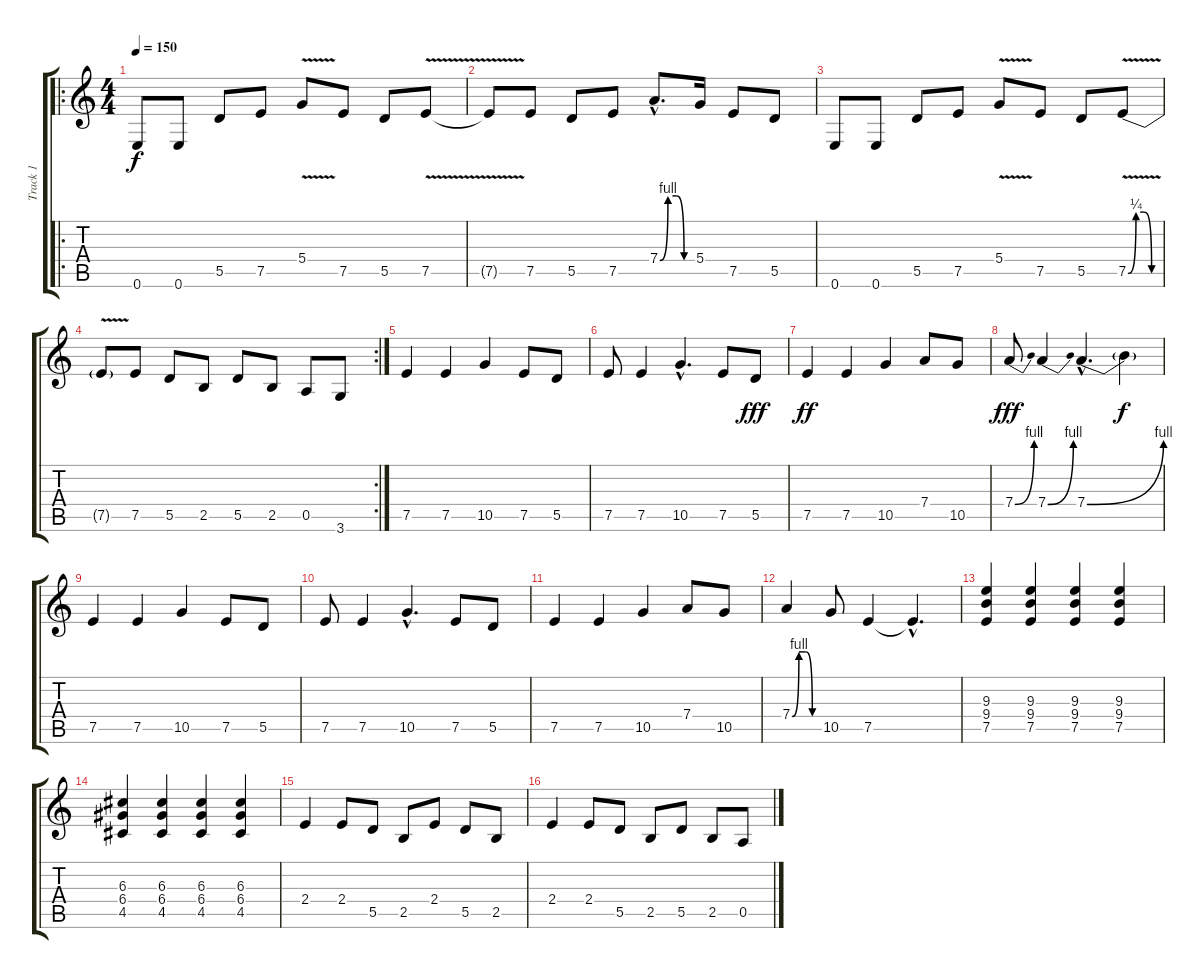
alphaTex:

\track ("Track 1" "Track 1") {instrument distortionguitar}
\staff {score tabs}
\tuning (E4 B3 G3 D3 A2 E2) {hide}
\ro
\ts (4 4)
\tempo 150
\clef g2
\ks c
0.6.8{dy f instrument distortionguitar} 0.6.8 5.5.8 7.5.8 5.4{v}.8 7.5.8 5.5.8 7.5{v}.8 |
7.5{t}.8 7.5.8 5.5.8 7.5.8 7.4{be (custom 0 0 15 4 30 4 45 0 60 0) hac}.8{d} 5.4.16 7.5.8 5.5.8 |
0.6.8 0.6.8 5.5.8 7.5.8 5.4{v}.8 7.5.8 5.5.8 7.5{be (custom 0 0 15 1 30 1 45 0 60 0) v}.8 |
\rc 2
7.5{t}.8 7.5.8 5.5.8 2.5.8 5.5.8 2.5.8 0.5.8 3.6.8 |
7.5.4 7.5.4 10.5.4 7.5.8 5.5.8 |
7.5.8 7.5.4 10.5{hac}.4{d} 7.5.8 5.5.8{dy fff} |
7.5.4{dy ff} 7.5.4 10.5.4 7.4.8 10.5.8 |
7.4{be (bend 0 0 60 4)}.8{dy fff} 7.4{be (bend 0 0 60 4)}.4 7.4{be (bend 0 0 60 4) hac}.4{d} 7.4{t}.4{dy f} |
7.5.4 7.5.4 10.5.4 7.5.8 5.5.8 |
7.5.8 7.5.4 10.5{hac}.4{d} 7.5.8 5.5.8 |
7.5.4 7.5.4 10.5.4 7.4.8 10.5.8 |
7.4{be (custom 0 0 15 4 30 4 45 0 60 0)}.4 10.5.8 7.5.4 7.5{hac t}.4{d} |
(9.3 9.4 7.5).4 (9.3 9.4 7.5).4 (9.3 9.4 7.5).4 (9.3 9.4 7.5).4 |
(6.3 6.4 4.5).4 (6.3 6.4 4.5).4 (6.3 6.4 4.5).4 (6.3 6.4 4.5).4 |
2.4.4 2.4.8 5.5.8 2.5.8 2.4.8 5.5.8 2.5.8 |
2.4.4 2.4.8 5.5.8 2.5.8 5.5.8 2.5.8 0.5.8
